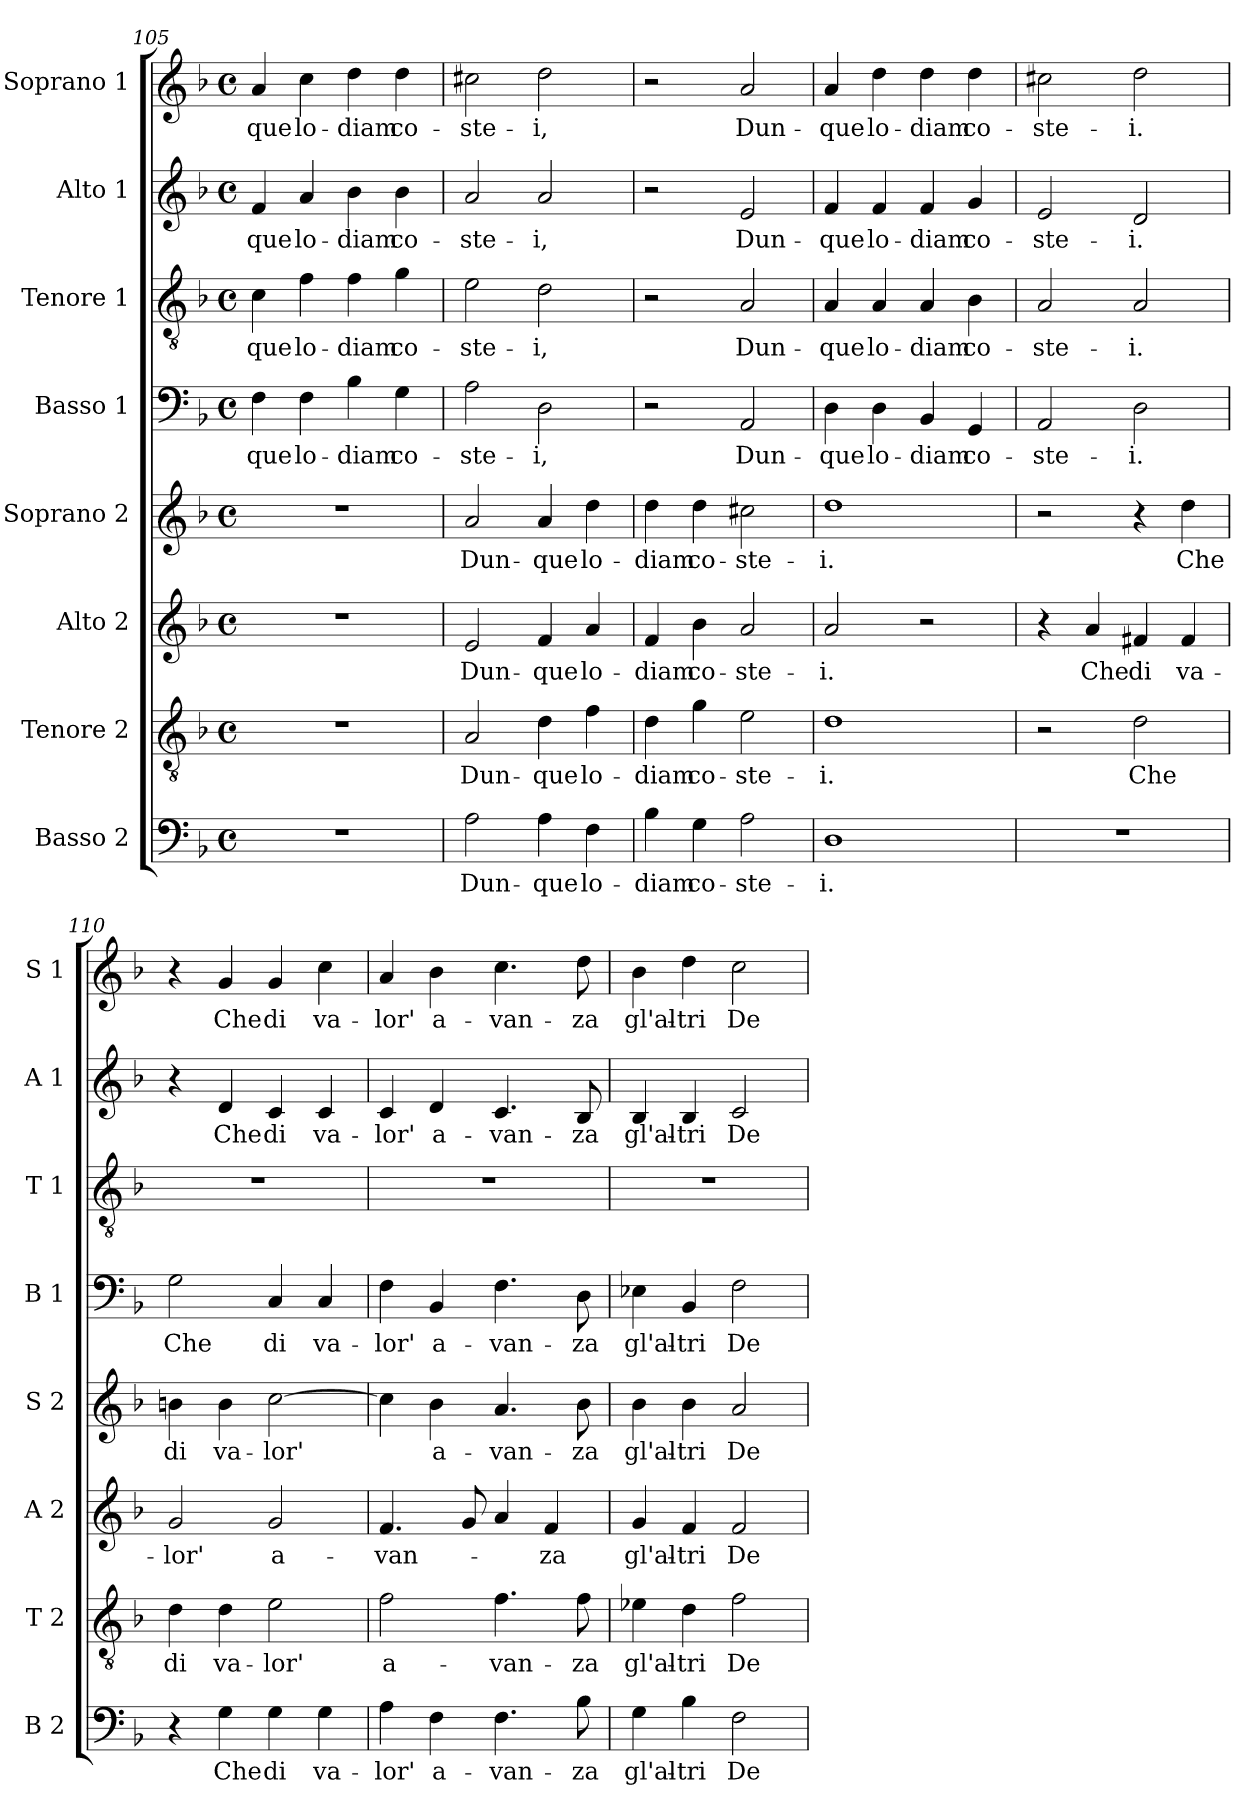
**kern	**text	**kern	**text	**kern	**text	**kern	**text	**kern	**text	**kern	**text	**kern	**text	**kern	**text
*part8	*part8	*part7	*part7	*part6	*part6	*part5	*part5	*part4	*part4	*part3	*part3	*part2	*part2	*part1	*part1
*staff8	*staff8	*staff7	*staff7	*staff6	*staff6	*staff5	*staff5	*staff4	*staff4	*staff3	*staff3	*staff2	*staff2	*staff1	*staff1
*I"Basso 2	*	*I"Tenore 2	*	*I"Alto 2	*	*I"Soprano 2	*	*I"Basso 1	*	*I"Tenore 1	*	*I"Alto 1	*	*I"Soprano 1	*
*I'B 2	*	*I'T 2	*	*I'A 2	*	*I'S 2	*	*I'B 1	*	*I'T 1	*	*I'A 1	*	*I'S 1	*
*clefF4	*	*clefGv2	*	*clefG2	*	*clefG2	*	*clefF4	*	*clefGv2	*	*clefG2	*	*clefG2	*
*k[b-]	*	*k[b-]	*	*k[b-]	*	*k[b-]	*	*k[b-]	*	*k[b-]	*	*k[b-]	*	*k[b-]	*
*F:	*	*F:	*	*F:	*	*F:	*	*F:	*	*F:	*	*F:	*	*F:	*
*M4/4	*	*M4/4	*	*M4/4	*	*M4/4	*	*M4/4	*	*M4/4	*	*M4/4	*	*M4/4	*
*met(c)	*	*met(c)	*	*met(c)	*	*met(c)	*	*met(c)	*	*met(c)	*	*met(c)	*	*met(c)	*
=105	=105	=105	=105	=105	=105	=105	=105	=105	=105	=105	=105	=105	=105	=105	=105
!	!	!	!	!	!	!	!	!	!LO:LY:b	!	!LO:LY:b	!	!LO:LY:b	!	!LO:LY:b
1r	.	1r	.	1r	.	1r	.	4F\	-que	4c\	-que	4f/	-que	4a/	-que
!	!	!	!	!	!	!	!	!	!LO:LY:b	!	!LO:LY:b	!	!LO:LY:b	!	!LO:LY:b
.	.	.	.	.	.	.	.	4F\	lo-	4f\	lo-	4a/	lo-	4cc\	lo-
!	!	!	!	!	!	!	!	!	!LO:LY:b	!	!LO:LY:b	!	!LO:LY:b	!	!LO:LY:b
.	.	.	.	.	.	.	.	4B-\	-diam	4f\	-diam	4b-\	-diam	4dd\	-diam
!	!	!	!	!	!	!	!	!	!LO:LY:b	!	!LO:LY:b	!	!LO:LY:b	!	!LO:LY:b
.	.	.	.	.	.	.	.	4G\	co-	4g\	co-	4b-\	co-	4dd\	co-
!!LO:LB:g=z
=106	=106	=106	=106	=106	=106	=106	=106	=106	=106	=106	=106	=106	=106	=106	=106
!	!LO:LY:b	!	!LO:LY:b	!	!LO:LY:b	!	!LO:LY:b	!	!LO:LY:b	!	!LO:LY:b	!	!LO:LY:b	!	!LO:LY:b
2A\	Dun-	2A/	Dun-	2e/	Dun-	2a/	Dun-	2A\	-ste-	2e\	-ste-	2a/	-ste-	2cc#X\	-ste-
!	!LO:LY:b	!	!LO:LY:b	!	!LO:LY:b	!	!LO:LY:b	!	!LO:LY:b	!	!LO:LY:b	!	!LO:LY:b	!	!LO:LY:b
4A\	-que	4d\	-que	4f/	-que	4a/	-que	2D\	-i,	2d\	-i,	2a/	-i,	2dd\	-i,
!	!LO:LY:b	!	!LO:LY:b	!	!LO:LY:b	!	!LO:LY:b	!	!	!	!	!	!	!	!
4F\	lo-	4f\	lo-	4a/	lo-	4dd\	lo-	.	.	.	.	.	.	.	.
=107	=107	=107	=107	=107	=107	=107	=107	=107	=107	=107	=107	=107	=107	=107	=107
!	!LO:LY:b	!	!LO:LY:b	!	!LO:LY:b	!	!LO:LY:b	!	!	!	!	!	!	!	!
4B-\	-diam	4d\	-diam	4f/	-diam	4dd\	-diam	2r	.	2r	.	2r	.	2r	.
!	!LO:LY:b	!	!LO:LY:b	!	!LO:LY:b	!	!LO:LY:b	!	!	!	!	!	!	!	!
4G\	co-	4g\	co-	4b-\	co-	4dd\	co-	.	.	.	.	.	.	.	.
!	!LO:LY:b	!	!LO:LY:b	!	!LO:LY:b	!	!LO:LY:b	!	!LO:LY:b	!	!LO:LY:b	!	!LO:LY:b	!	!LO:LY:b
2A\	-ste-	2e\	-ste-	2a/	-ste-	2cc#X\	-ste-	2AA/	Dun-	2A/	Dun-	2e/	Dun-	2a/	Dun-
=108	=108	=108	=108	=108	=108	=108	=108	=108	=108	=108	=108	=108	=108	=108	=108
!	!LO:LY:b	!	!LO:LY:b	!	!LO:LY:b	!	!LO:LY:b	!	!LO:LY:b	!	!LO:LY:b	!	!LO:LY:b	!	!LO:LY:b
1D	-i.	1d	-i.	2a/	-i.	1dd	-i.	4D\	-que	4A/	-que	4f/	-que	4a/	-que
!	!	!	!	!	!	!	!	!	!LO:LY:b	!	!LO:LY:b	!	!LO:LY:b	!	!LO:LY:b
.	.	.	.	.	.	.	.	4D\	lo-	4A/	lo-	4f/	lo-	4dd\	lo-
!	!	!	!	!	!	!	!	!	!LO:LY:b	!	!LO:LY:b	!	!LO:LY:b	!	!LO:LY:b
.	.	.	.	2r	.	.	.	4BB-/	-diam	4A/	-diam	4f/	-diam	4dd\	-diam
!	!	!	!	!	!	!	!	!	!LO:LY:b	!	!LO:LY:b	!	!LO:LY:b	!	!LO:LY:b
.	.	.	.	.	.	.	.	4GG/	co-	4B-\	co-	4g/	co-	4dd\	co-
=109	=109	=109	=109	=109	=109	=109	=109	=109	=109	=109	=109	=109	=109	=109	=109
!	!	!	!	!	!	!	!	!	!LO:LY:b	!	!LO:LY:b	!	!LO:LY:b	!	!LO:LY:b
1r	.	2r	.	4r	.	2r	.	2AA/	-ste-	2A/	-ste-	2e/	-ste-	2cc#X\	-ste-
!	!	!	!	!	!LO:LY:b	!	!	!	!	!	!	!	!	!	!
.	.	.	.	4a/	Che	.	.	.	.	.	.	.	.	.	.
!	!	!	!LO:LY:b	!	!LO:LY:b	!	!	!	!LO:LY:b	!	!LO:LY:b	!	!LO:LY:b	!	!LO:LY:b
.	.	2d\	Che	4f#X/	di	4r	.	2D\	-i.	2A/	-i.	2d/	-i.	2dd\	-i.
!	!	!	!	!	!LO:LY:b	!	!LO:LY:b	!	!	!	!	!	!	!	!
.	.	.	.	4f#/	va-	4dd\	Che	.	.	.	.	.	.	.	.
=110	=110	=110	=110	=110	=110	=110	=110	=110	=110	=110	=110	=110	=110	=110	=110
!	!	!	!LO:LY:b	!	!LO:LY:b	!	!LO:LY:b	!	!LO:LY:b	!	!	!	!	!	!
4r	.	4d\	di	2g/	-lor'	4bn\	di	2G\	Che	1r	.	4r	.	4r	.
!	!LO:LY:b	!	!LO:LY:b	!	!	!	!LO:LY:b	!	!	!	!	!	!LO:LY:b	!	!LO:LY:b
4G\	Che	4d\	va-	.	.	4b\	va-	.	.	.	.	4d/	Che	4g/	Che
!	!LO:LY:b	!	!LO:LY:b	!	!LO:LY:b	!	!LO:LY:b	!	!LO:LY:b	!	!	!	!LO:LY:b	!	!LO:LY:b
4G\	di	2e\	-lor'	2g/	a-	[2cc\	-lor'	4C/	di	.	.	4c/	di	4g/	di
!	!LO:LY:b	!	!	!	!	!	!	!	!LO:LY:b	!	!	!	!LO:LY:b	!	!LO:LY:b
4G\	va-	.	.	.	.	.	.	4C/	va-	.	.	4c/	va-	4cc\	va-
=111	=111	=111	=111	=111	=111	=111	=111	=111	=111	=111	=111	=111	=111	=111	=111
!	!LO:LY:b	!	!LO:LY:b	!	!LO:LY:b	!	!	!	!LO:LY:b	!	!	!	!LO:LY:b	!	!LO:LY:b
4A\	-lor'	2f\	a-	4.f/	-van-	4cc\]	.	4F\	-lor'	1r	.	4c/	-lor'	4a/	-lor'
!	!LO:LY:b	!	!	!	!	!	!LO:LY:b	!	!LO:LY:b	!	!	!	!LO:LY:b	!	!LO:LY:b
4F\	a-	.	.	.	.	4b-\	a-	4BB-/	a-	.	.	4d/	a-	4b-\	a-
.	.	.	.	8g/	.	.	.	.	.	.	.	.	.	.	.
!	!LO:LY:b	!	!LO:LY:b	!	!	!	!LO:LY:b	!	!LO:LY:b	!	!	!	!LO:LY:b	!	!LO:LY:b
4.F\	-van-	4.f\	-van-	4a/	.	4.a/	-van-	4.F\	-van-	.	.	4.c/	-van-	4.cc\	-van-
!	!	!	!	!	!LO:LY:b	!	!	!	!	!	!	!	!	!	!
.	.	.	.	4f/	-za	.	.	.	.	.	.	.	.	.	.
!	!LO:LY:b	!	!LO:LY:b	!	!	!	!LO:LY:b	!	!LO:LY:b	!	!	!	!LO:LY:b	!	!LO:LY:b
8B-\	-za	8f\	-za	.	.	8b-\	-za	8D\	-za	.	.	8B-/	-za	8dd\	-za
!!LO:PB:g=z
=112	=112	=112	=112	=112	=112	=112	=112	=112	=112	=112	=112	=112	=112	=112	=112
!	!LO:LY:b	!	!LO:LY:b	!	!LO:LY:b	!	!LO:LY:b	!	!LO:LY:b	!	!	!	!LO:LY:b	!	!LO:LY:b
4G\	gl'al-	4e-X\	gl'al-	4g/	gl'al-	4b-\	gl'al-	4E-X\	gl'al-	1r	.	4B-/	gl'al-	4b-\	gl'al-
!	!LO:LY:b	!	!LO:LY:b	!	!LO:LY:b	!	!LO:LY:b	!	!LO:LY:b	!	!	!	!LO:LY:b	!	!LO:LY:b
4B-\	-tri	4d\	-tri	4f/	-tri	4b-\	-tri	4BB-/	-tri	.	.	4B-/	-tri	4dd\	-tri
!	!LO:LY:b	!	!LO:LY:b	!	!LO:LY:b	!	!LO:LY:b	!	!LO:LY:b	!	!	!	!LO:LY:b	!	!LO:LY:b
2F\	De-	2f\	De-	2f/	De-	2a/	De-	2F\	De-	.	.	2c/	De-	2cc\	De-
=	=	=	=	=	=	=	=	=	=	=	=	=	=	=	=
*-	*-	*-	*-	*-	*-	*-	*-	*-	*-	*-	*-	*-	*-	*-	*-
